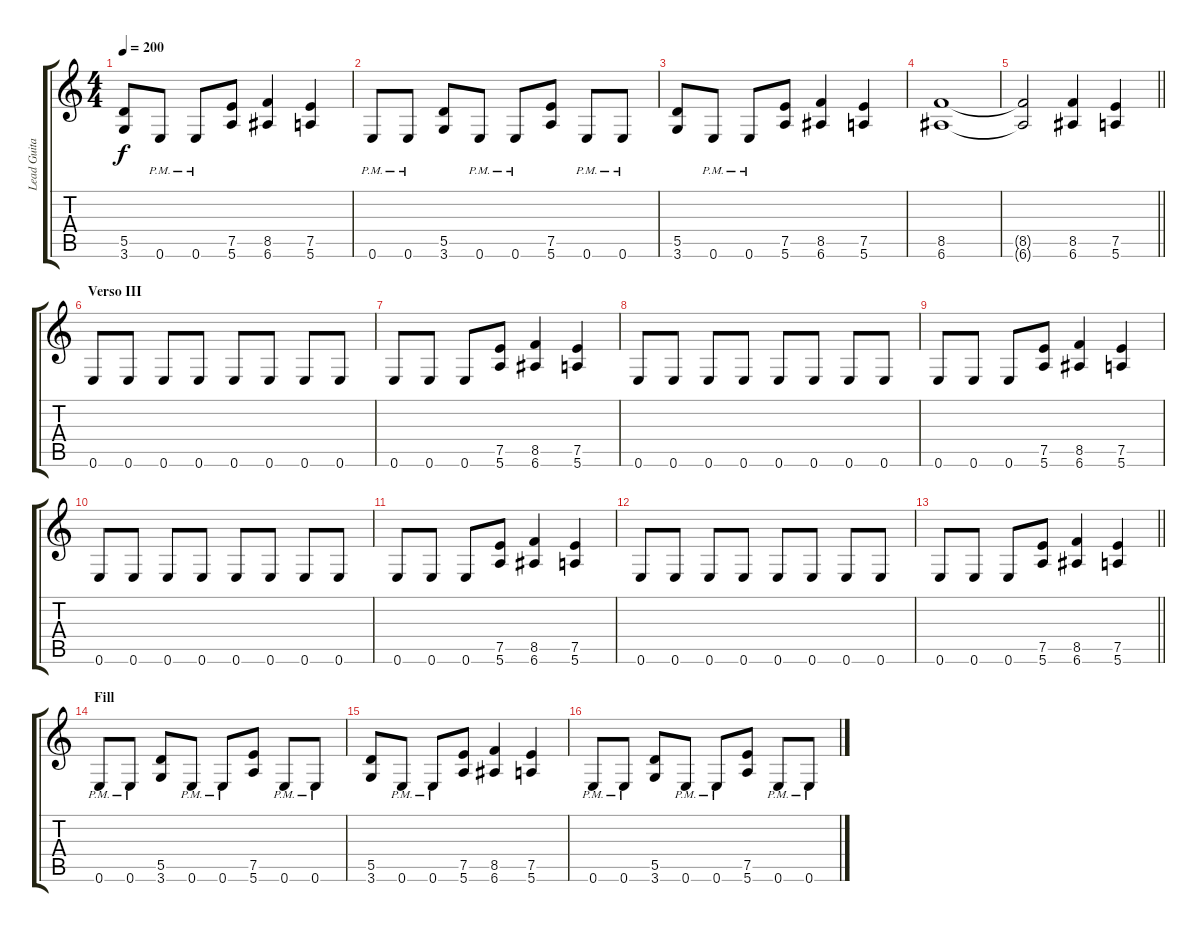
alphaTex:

\track ("Lead Guitar" "Lead Guita") {instrument distortionguitar}
\staff {score tabs}
\tuning (E4 B3 G3 D3 A2 E2) {hide}
\ts (4 4)
\tempo 200
\clef g2
\ks c
(5.5 3.6).8{dy f} 0.6{pm}.8 0.6{pm}.8 (7.5 5.6).8 (8.5 6.6).4 (7.5 5.6).4 |
0.6{pm}.8 0.6{pm}.8 (5.5 3.6).8 0.6{pm}.8 0.6{pm}.8 (7.5 5.6).8 0.6{pm}.8 0.6{pm}.8 |
(5.5 3.6).8 0.6{pm}.8 0.6{pm}.8 (7.5 5.6).8 (8.5 6.6).4 (7.5 5.6).4 |
(8.5 6.6).1 |
\barLineRight lightlight
(8.5{t} 6.6{t}).2 (8.5 6.6).4 (7.5 5.6).4 |
\section ("" "Verso III")
0.6.8 0.6.8 0.6.8 0.6.8 0.6.8 0.6.8 0.6.8 0.6.8 |
0.6.8 0.6.8 0.6.8 (7.5 5.6).8 (8.5 6.6).4 (7.5 5.6).4 |
0.6.8 0.6.8 0.6.8 0.6.8 0.6.8 0.6.8 0.6.8 0.6.8 |
0.6.8 0.6.8 0.6.8 (7.5 5.6).8 (8.5 6.6).4 (7.5 5.6).4 |
0.6.8 0.6.8 0.6.8 0.6.8 0.6.8 0.6.8 0.6.8 0.6.8 |
0.6.8 0.6.8 0.6.8 (7.5 5.6).8 (8.5 6.6).4 (7.5 5.6).4 |
0.6.8 0.6.8 0.6.8 0.6.8 0.6.8 0.6.8 0.6.8 0.6.8 |
\barLineRight lightlight
0.6.8 0.6.8 0.6.8 (7.5 5.6).8 (8.5 6.6).4 (7.5 5.6).4 |
\section ("" "Fill")
0.6{pm}.8 0.6{pm}.8 (5.5 3.6).8 0.6{pm}.8 0.6{pm}.8 (7.5 5.6).8 0.6{pm}.8 0.6{pm}.8 |
(5.5 3.6).8 0.6{pm}.8 0.6{pm}.8 (7.5 5.6).8 (8.5 6.6).4 (7.5 5.6).4 |
0.6{pm}.8 0.6{pm}.8 (5.5 3.6).8 0.6{pm}.8 0.6{pm}.8 (7.5 5.6).8 0.6{pm}.8 0.6{pm}.8
